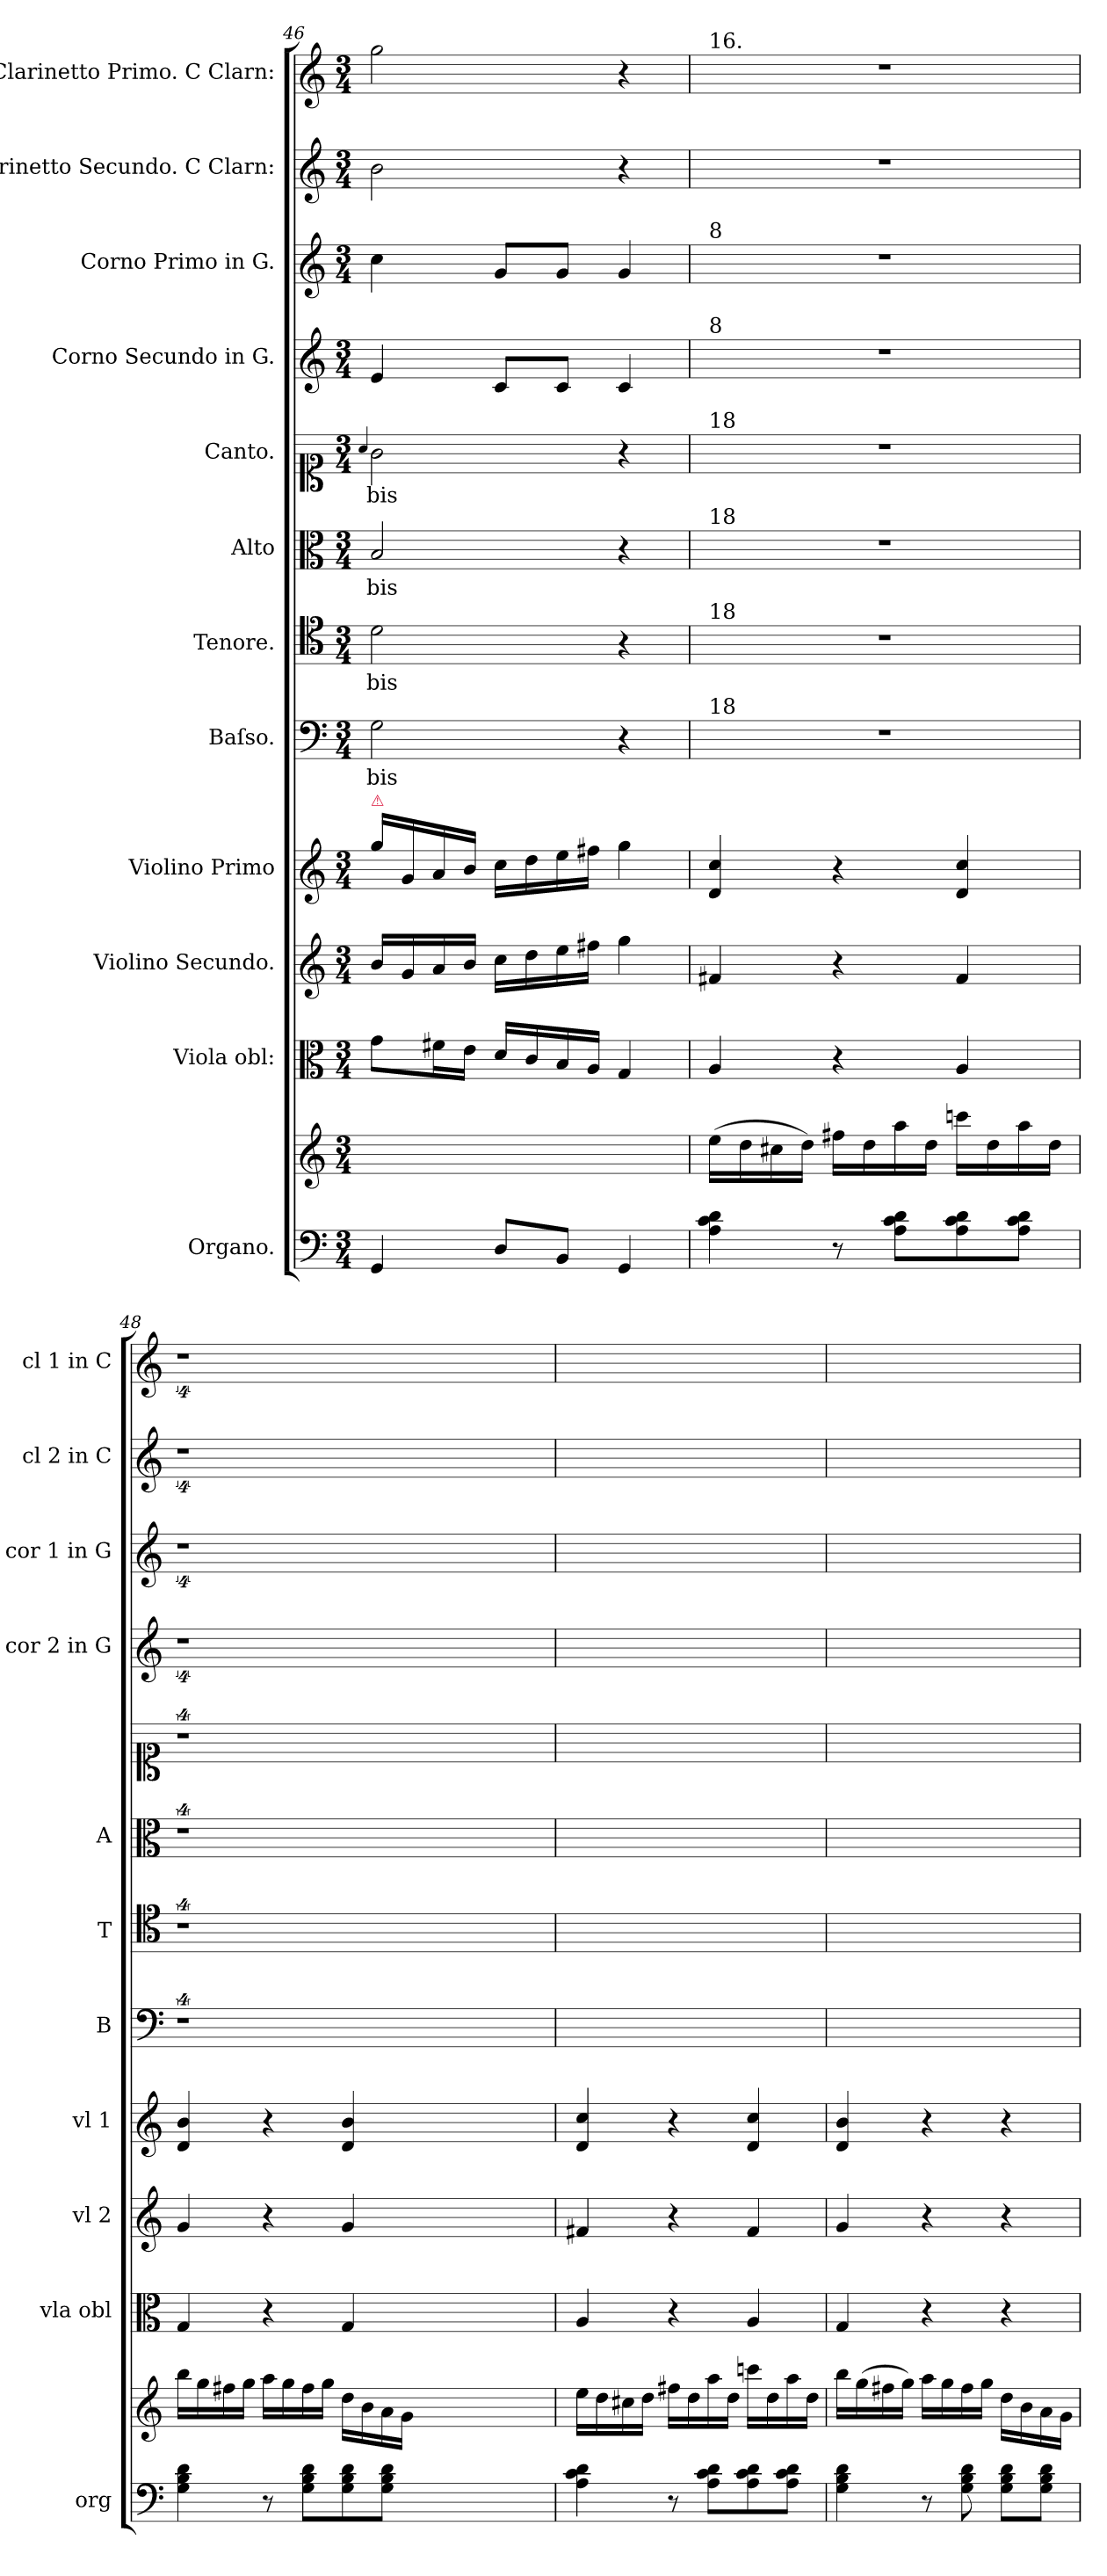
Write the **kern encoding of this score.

**kern	**kern	**dynam	**kern	**dynam	**kern	**dynam	**kern	**dynam	**kern	**text	**kern	**text	**kern	**text	**kern	**text	**kern	**kern	**kern	**kern
*part12	*part12	*part12	*part11	*part11	*part10	*part10	*part9	*part9	*part8	*part8	*part7	*part7	*part6	*part6	*part5	*part5	*part4	*part3	*part2	*part1
*staff13	*staff12	*staff12/13	*staff11	*staff11	*staff10	*staff10	*staff9	*staff9	*staff8	*staff8	*staff7	*staff7	*staff6	*staff6	*staff5	*staff5	*staff4	*staff3	*staff2	*staff1
*I"Organo.	*	*	*I"Viola obl:	*	*I"Violino Secundo.	*	*I"Violino Primo	*	*I"Baſso.	*	*I"Tenore.	*	*I"Alto	*	*I"Canto.	*	*I"Corno Secundo in G.	*I"Corno Primo in G.	*I"Clarinetto Secundo. C Clarn:	*I"Clarinetto Primo. C Clarn:
*I'org	*	*	*I'vla obl	*	*I'vl 2	*	*I'vl 1	*	*I'B	*	*I'T	*	*I'A	*	*	*	*I'cor 2 in G	*I'cor 1 in G	*I'cl 2 in C	*I'cl 1 in C
*clefF4	*clefG2	*	*clefC3	*	*clefG2	*	*clefG2	*	*clefF4	*	*clefC4	*	*clefC3	*	*clefC1	*	*clefG2	*clefG2	*clefG2	*clefG2
*	*	*	*	*	*	*	*	*	*	*	*	*	*	*	*	*	*ITrd-4c-7	*ITrd-4c-7	*	*
*k[]	*k[]	*	*k[]	*	*k[]	*	*k[]	*	*k[]	*	*k[]	*	*k[]	*	*k[]	*	*	*	*k[]	*k[]
*C:	*C:	*	*C:	*	*C:	*	*C:	*	*C:	*	*C:	*	*C:	*	*C:	*	*	*	*C:	*C:
*M3/4	*M3/4	*	*M3/4	*	*M3/4	*	*M3/4	*	*M3/4	*	*M3/4	*	*M3/4	*	*M3/4	*	*M3/4	*M3/4	*M3/4	*M3/4
=46	=46	=46	=46	=46	=46	=46	=46	=46	=46	=46	=46	=46	=46	=46	=46	=46	=46	=46	=46	=46
.	.	.	.	.	.	.	.	.	.	.	.	.	.	.	4qqa/	.	.	.	.	.
!	!	!	!	!	!	!	!LO:TX:a:color=crimson:t=⚠	!	!	!	!	!	!	!	!	!	!	!	!	!
4GG/	2.ryy	.	8g\L	.	16b/LL	.	16gg\LL	.	2G\	-bis	2d\	-bis	2B/	-bis	2g\	-bis	4b/	4gg\	2b\	2gg\
.	.	.	.	.	16g/	.	16g/	.	.	.	.	.	.	.	.	.	.	.	.	.
.	.	.	16f#X\L	.	16a/	.	16a/	.	.	.	.	.	.	.	.	.	.	.	.	.
.	.	.	16e\JJ	.	16b/JJ	.	16b/JJ	.	.	.	.	.	.	.	.	.	.	.	.	.
8D/L	.	.	16d/LL	.	16cc\LL	.	16cc\LL	.	.	.	.	.	.	.	.	.	8g/L	8dd/L	.	.
.	.	.	16c/	.	16dd\	.	16dd\	.	.	.	.	.	.	.	.	.	.	.	.	.
8BB/J	.	.	16B/	.	16ee\	.	16ee\	.	.	.	.	.	.	.	.	.	8g/J	8dd/J	.	.
.	.	.	16A/JJ	.	16ff#X\JJ	.	16ff#X\JJ	.	.	.	.	.	.	.	.	.	.	.	.	.
4GG/	.	.	4G/	.	4gg\	.	4gg\	.	4r	.	4r	.	4r	.	4r	.	4g/	4dd/	4r	4r
=47	=47	=47	=47	=47	=47	=47	=47	=47	=47	=47	=47	=47	=47	=47	=47	=47	=47	=47	=47	=47
!	!	!	!	!	!	!	!	!	!	!	!	!	!	!	!	!	!	!	!	!LO:TX:a:t=16.
!	!	!	!	!	!	!	!	!	!	!	!	!	!	!	!	!	!	!LO:TX:a:t=8	!	!
!	!	!	!	!	!	!	!	!	!	!	!	!	!	!	!	!	!LO:TX:a:t=8	!	!	!
!	!	!	!	!	!	!	!	!	!	!	!	!	!	!	!LO:TX:a:t=18	!	!	!	!	!
!	!	!	!	!	!	!	!	!	!	!	!	!	!LO:TX:a:t=18	!	!	!	!	!	!	!
!	!	!	!	!	!	!	!	!	!	!	!LO:TX:a:t=18	!	!	!	!	!	!	!	!	!
!	!	!	!	!	!	!	!	!	!LO:TX:a:t=18	!	!	!	!	!	!	!	!	!	!	!
!	!	!	!	!LO:DY:rj	!	!LO:DY:rj	!	!LO:DY:rj	!	!	!	!	!	!	!	!	!	!	!	!
4A\ 4c\ 4d\	(16ee\LL	dolce	4A/	pia	4f#X/	piano	4d/ 4cc/	piano	2.r	.	2.r	.	2.r	.	2.r	.	2.r	2.r	2.r	2.r
.	16dd\	.	.	.	.	.	.	.	.	.	.	.	.	.	.	.	.	.	.	.
.	16cc#X\	.	.	.	.	.	.	.	.	.	.	.	.	.	.	.	.	.	.	.
.	16dd\JJ)	.	.	.	.	.	.	.	.	.	.	.	.	.	.	.	.	.	.	.
8r	16ff#X\LL	.	4r	.	4r	.	4r	.	.	.	.	.	.	.	.	.	.	.	.	.
.	16dd\	.	.	.	.	.	.	.	.	.	.	.	.	.	.	.	.	.	.	.
8A\ 8c\ 8d\L	16aa\	.	.	.	.	.	.	.	.	.	.	.	.	.	.	.	.	.	.	.
.	16dd\JJ	.	.	.	.	.	.	.	.	.	.	.	.	.	.	.	.	.	.	.
8A\ 8c\ 8d\	16cccn\LL	.	4A/	.	4f#/	.	4d/ 4cc/	.	.	.	.	.	.	.	.	.	.	.	.	.
.	16dd\	.	.	.	.	.	.	.	.	.	.	.	.	.	.	.	.	.	.	.
8A\ 8c\ 8d\J	16aa\	.	.	.	.	.	.	.	.	.	.	.	.	.	.	.	.	.	.	.
.	16dd\JJ	.	.	.	.	.	.	.	.	.	.	.	.	.	.	.	.	.	.	.
=48	=48	=48	=48	=48	=48	=48	=48	=48	=48	=48	=48	=48	=48	=48	=48	=48	=48	=48	=48	=48
4G\ 4B\ 4d\	16bb\LL	.	4G/	.	4g/	.	4d/ 4b/	.	4%9r	.	4%9r	.	4%9r	.	4%9r	.	4%9r	4%9r	4%9r	4%9r
.	16gg\	.	.	.	.	.	.	.	.	.	.	.	.	.	.	.	.	.	.	.
.	16ff#X\	.	.	.	.	.	.	.	.	.	.	.	.	.	.	.	.	.	.	.
.	16gg\JJ	.	.	.	.	.	.	.	.	.	.	.	.	.	.	.	.	.	.	.
8r	16aa\LL	.	4r	.	4r	.	4r	.	.	.	.	.	.	.	.	.	.	.	.	.
.	16gg\	.	.	.	.	.	.	.	.	.	.	.	.	.	.	.	.	.	.	.
8G\ 8B\ 8d\L	16ff#\	.	.	.	.	.	.	.	.	.	.	.	.	.	.	.	.	.	.	.
.	16gg\JJ	.	.	.	.	.	.	.	.	.	.	.	.	.	.	.	.	.	.	.
8G\ 8B\ 8d\	16dd\LL	.	4G/	.	4g/	.	4d/ 4b/	.	.	.	.	.	.	.	.	.	.	.	.	.
.	16b\	.	.	.	.	.	.	.	.	.	.	.	.	.	.	.	.	.	.	.
8G\ 8B\ 8d\J	16a\	.	.	.	.	.	.	.	.	.	.	.	.	.	.	.	.	.	.	.
.	16g\JJ	.	.	.	.	.	.	.	.	.	.	.	.	.	.	.	.	.	.	.
1.ryy	1.ryy	.	1.ryy	.	1.ryy	.	1.ryy	.	.	.	.	.	.	.	.	.	.	.	.	.
=49	=49	=49	=49	=49	=49	=49	=49	=49	=49	=49	=49	=49	=49	=49	=49	=49	=49	=49	=49	=49
4A\ 4c\ 4d\	16ee\LL	.	4A/	.	4f#X/	.	4d/ 4cc/	.	2.ryy	.	2.ryy	.	2.ryy	.	2.ryy	.	2.ryy	2.ryy	2.ryy	2.ryy
.	16dd\	.	.	.	.	.	.	.	.	.	.	.	.	.	.	.	.	.	.	.
.	16cc#X\	.	.	.	.	.	.	.	.	.	.	.	.	.	.	.	.	.	.	.
.	16dd\JJ	.	.	.	.	.	.	.	.	.	.	.	.	.	.	.	.	.	.	.
8r	16ff#X\LL	.	4r	.	4r	.	4r	.	.	.	.	.	.	.	.	.	.	.	.	.
.	16dd\	.	.	.	.	.	.	.	.	.	.	.	.	.	.	.	.	.	.	.
8A\ 8c\ 8d\L	16aa\	.	.	.	.	.	.	.	.	.	.	.	.	.	.	.	.	.	.	.
.	16dd\JJ	.	.	.	.	.	.	.	.	.	.	.	.	.	.	.	.	.	.	.
8A\ 8c\ 8d\	16cccn\LL	.	4A/	.	4f#/	.	4d/ 4cc/	.	.	.	.	.	.	.	.	.	.	.	.	.
.	16dd\	.	.	.	.	.	.	.	.	.	.	.	.	.	.	.	.	.	.	.
8A\ 8c\ 8d\J	16aa\	.	.	.	.	.	.	.	.	.	.	.	.	.	.	.	.	.	.	.
.	16dd\JJ	.	.	.	.	.	.	.	.	.	.	.	.	.	.	.	.	.	.	.
=50	=50	=50	=50	=50	=50	=50	=50	=50	=50	=50	=50	=50	=50	=50	=50	=50	=50	=50	=50	=50
4G\ 4B\ 4d\	16bb\LL	.	4G/	.	4g/	.	4d/ 4b/	.	2.ryy	.	2.ryy	.	2.ryy	.	2.ryy	.	2.ryy	2.ryy	2.ryy	2.ryy
.	(16gg\	.	.	.	.	.	.	.	.	.	.	.	.	.	.	.	.	.	.	.
.	16ff#X\	.	.	.	.	.	.	.	.	.	.	.	.	.	.	.	.	.	.	.
.	16gg\JJ)	.	.	.	.	.	.	.	.	.	.	.	.	.	.	.	.	.	.	.
8r	16aa\LL	.	4r	.	4r	.	4r	.	.	.	.	.	.	.	.	.	.	.	.	.
.	16gg\	.	.	.	.	.	.	.	.	.	.	.	.	.	.	.	.	.	.	.
8G\ 8B\ 8d\	16ff#\	.	.	.	.	.	.	.	.	.	.	.	.	.	.	.	.	.	.	.
.	16gg\JJ	.	.	.	.	.	.	.	.	.	.	.	.	.	.	.	.	.	.	.
8G\ 8B\ 8d\L	16dd\LL	.	4r	.	4r	.	4r	.	.	.	.	.	.	.	.	.	.	.	.	.
.	16b\	.	.	.	.	.	.	.	.	.	.	.	.	.	.	.	.	.	.	.
8G\ 8B\ 8d\J	16a\	.	.	.	.	.	.	.	.	.	.	.	.	.	.	.	.	.	.	.
.	16g\JJ	.	.	.	.	.	.	.	.	.	.	.	.	.	.	.	.	.	.	.
=	=	=	=	=	=	=	=	=	=	=	=	=	=	=	=	=	=	=	=	=
*-	*-	*-	*-	*-	*-	*-	*-	*-	*-	*-	*-	*-	*-	*-	*-	*-	*-	*-	*-	*-
